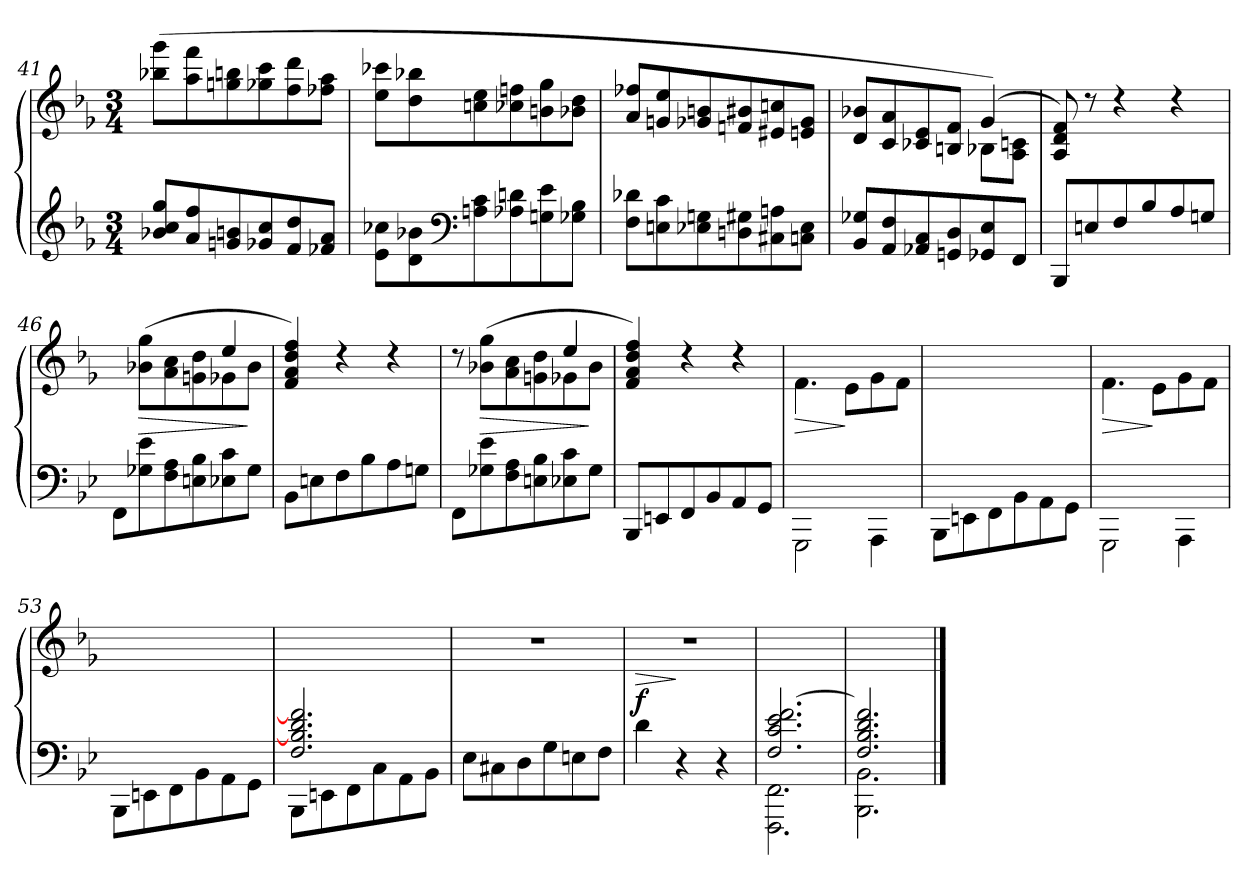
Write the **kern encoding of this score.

**kern	**kern	**dynam
*part1	*part1	*part1
*staff2	*staff1	*staff1/2
*clefG3	*clefG3	*
*k[b-e-]	*k[b-e-]	*
*M3/4	*M3/4	*
=41	=41	=41
8g-X/ 8a/ 8ee-/L	(>8gg-X\ 8eee-\L	.
8f/ 8dd/	8ff\ 8ddd\	.
8en/ 8gn/	8een\ 8ggn\	.
8e-X/ 8a/	8ee-X\ 8aa\	.
8d/ 8b-/	8dd\ 8bb-\	.
8d-X/ 8f/J	8dd-X\ 8ff\J	.
=42	=42	=42
8c\ 8a-X\L	8cc\ 8aa-X\L	.
8B-\ 8g-X\	8b-\ 8gg-X\	.
*clefF4	*	*
8An\ 8c\	8an\ 8cc\	.
8A-X\ 8dn\	8a-X\ 8ddn\	.
8Gn\ 8e-\	8gn\ 8ee-\	.
8G-X\ 8B-\J	8g-X\ 8b-\J	.
=43	=43	=43
8F\ 8d-X\L	8f/ 8dd-X/L	.
8En\ 8c\	8en/ 8cc/	.
8E-X\ 8Gn\	8e-X/ 8gn/	.
8Dn\ 8G#X\	8dn/ 8g#X/	.
8C#X\ 8An\	8c#X/ 8an/	.
8Cn\ 8E-\J	8cn/ 8e-/J	.
=44	=44	=44
*	*^	*
8BB-/ 8G-X/L	8B-/ 8g-X/L	2ryy	.
8AA/ 8F/	8A/ 8f/	.	.
8AA-X/ 8C/	8A-X/ 8c/	.	.
8GGn/ 8D/	8Gn/ 8d/J	.	.
8GG-X/ 8E-/	(>4e-/)	8G-X\L	.
8FF/J	.	8F\ 8An\J	.
*	*v	*v	*
!!LO:LB:g=z
=45	=45	=45
8BBB-/L	8F/ 8B-/ 8d/)	.
8En/	8rb	.
8F/	4rb	.
8B-/	.	.
8A/	4rb	.
8Gn/J	.	.
=46	=46	=46
*	*^	*
8FF\L	2ryy	8ryy	.
!	!	!	!LO:HP:b
8G-X\ 8e-\	.	(>8g-X\ 8ee-\L	>
8F\ 8A\	.	8f\ 8a\	.
8En\ 8B-\	.	8en\ 8b-\	.
8E-X\ 8c\	4cc/	8e-X\	.
8G-\J	.	8g-\J	]
*	*v	*v	*
=47	=47	=47
8BB-\L	4d/ 4f/ 4b-/ 4dd/)	.
8En\	.	.
8F\	4rb	.
8B-\	.	.
8A\	4rb	.
8Gn\J	.	.
=48	=48	=48
*	*^	*
8FF\L	2ryy	8rb	.
!	!	!	!LO:HP:b
8G-X\ 8e-\	.	(>8g-X\ 8ee-\L	>
8F\ 8A\	.	8f\ 8a\	.
8En\ 8B-\	.	8en\ 8b-\	.
8E-X\ 8c\	4cc/	8e-X\	.
8G-\J	.	8g-\J	]
*	*v	*v	*
=49	=49	=49
8BBB-/L	4d/ 4f/ 4b-/ 4dd/)	.
8EEn/	.	.
8FF/	4rb	.
8BB-/	.	.
8AA/	4rb	.
8GG/J	.	.
=50	=50	=50
!	!	!LO:HP:b
2GGG\	4.d\	>
.	8c\L	]
4AAA\	8e-\	.
.	8d\J	.
!!LO:LB:g=z
=51	=51	=51
8BBB-\L	2.ryy	.
8EEn\	.	.
8FF\	.	.
8BB-\	.	.
8AA\	.	.
8GG\J	.	.
=52	=52	=52
!	!	!LO:HP:b
2GGG\	4.d\	>
.	8c\L	]
4AAA\	8e-\	.
.	8d\J	.
=53	=53	=53
8BBB-\L	2.ryy	.
8EEn\	.	.
8FF\	.	.
8BB-\	.	.
8AA\	.	.
8GG\J	.	.
=54	=54	=54
*^	*	*
2.F/ 2.B-/] 2.d/ 2.f/]	8BBB-\L	2.ryy	.
.	8EEn\	.	.
.	8FF\	.	.
.	8C\	.	.
.	8AA\	.	.
.	8BB-\J	.	.
*v	*v	*	*
=55	=55	=55
8E-\L	2.r	.
8C#X\	.	.
8D\	.	.
8G\	.	.
8En\	.	.
8F\J	.	.
=56	=56	=56
!	!	!LO:HP:b
!	!	!LO:DY:n=1:a=2
4d\	2.r	> f
4r	.	]
4r	.	.
=57	=57	=57
*^	*	*
2.F/ 2.c/ 2.e-/ [>2.f/	2.FFF\ 2.FF\	2.ryy	.
=58	=58	=58	=58
2.F/ 2.B-/ 2.d/ 2.f/]	2.BBB-\ 2.BB-\	2.ryy	.
*v	*v	*	*
==	==	==
*-	*-	*-
